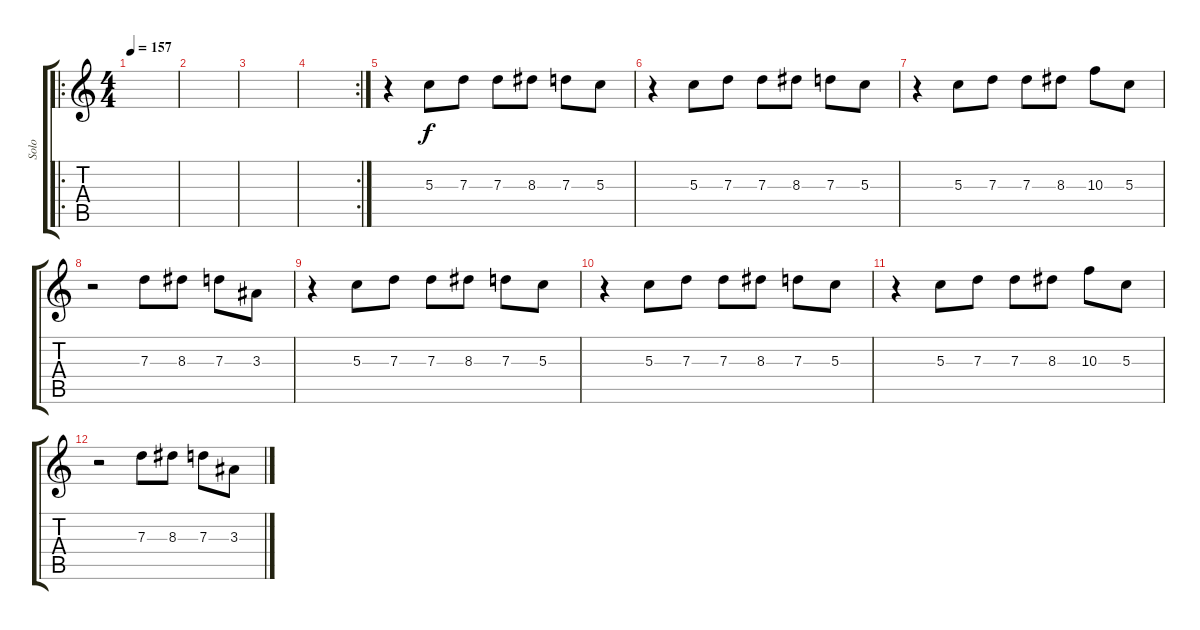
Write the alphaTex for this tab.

\track ("Solo" "Solo") {instrument distortionguitar}
\staff {score tabs}
\tuning (E4 B3 G3 D3 A2 E2) {hide}
\ro
\ts (4 4)
\tempo 157
\clef g2
\ks c
|
|
|
\rc 2
|
r.4 5.3.8 7.3.8 7.3.8 8.3.8 7.3.8 5.3.8 |
r.4 5.3.8 7.3.8 7.3.8 8.3.8 7.3.8 5.3.8 |
r.4 5.3.8 7.3.8 7.3.8 8.3.8 10.3.8 5.3.8 |
r.2 7.3.8 8.3.8 7.3.8 3.3.8 |
r.4 5.3.8 7.3.8 7.3.8 8.3.8 7.3.8 5.3.8 |
r.4 5.3.8 7.3.8 7.3.8 8.3.8 7.3.8 5.3.8 |
r.4 5.3.8 7.3.8 7.3.8 8.3.8 10.3.8 5.3.8 |
r.2 7.3.8 8.3.8 7.3.8 3.3.8
